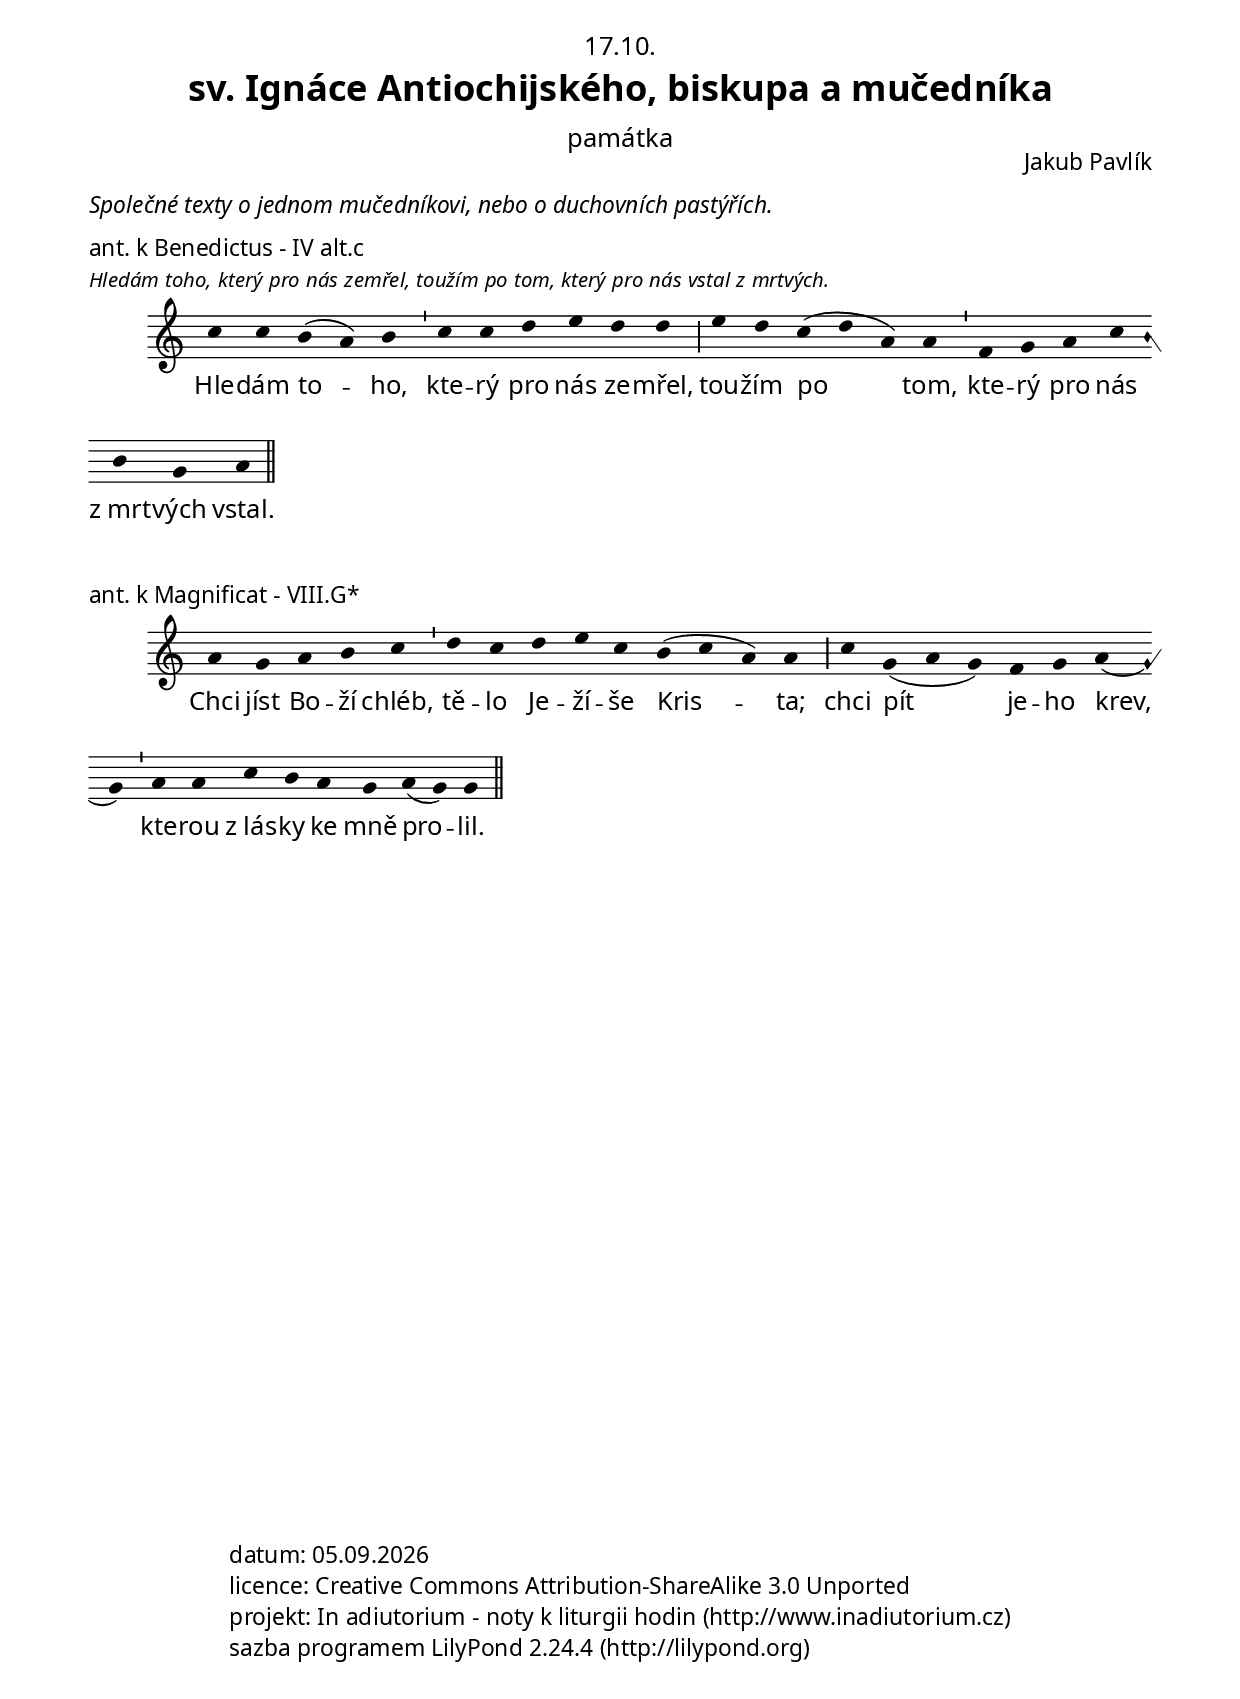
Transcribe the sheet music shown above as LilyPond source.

\version "2.19.0"

\include "../spolecne.ly"

\header {
  title = \markup\titleSvatek
            "sv. Ignáce Antiochijského, biskupa a mučedníka"
            "památka"
            17.10.
  composer = "Jakub Pavlík"
}

\markup\communia #'(#:mucednik #:pastyr)

\score {
  \relative c'' {
    \choralniRezim
    c4 c b( a) b \barMin
    c c d e d d \barMaior
    e d c( d a) a \barMin
    f g a c b g a \barFinalis
  }
  \addlyrics {
    Hle -- dám to -- ho,
    kte -- rý pro nás ze -- mřel,
    tou -- žím po tom,
    kte -- rý pro nás
    % vstal z_mrt -- vých.
    z_mrt -- vých vstal. % zda se mi zpevnejsi
  }
  \header {
    textus_approbatus = "Hledám toho, který pro nás zemřel, toužím po tom, který pro nás vstal z mrtvých."
    quid = "ant. k Benedictus"
    modus = "IV alt"
    differentia = "c"
    psalmus = ""
    id = "aben"
    piece = \markup {\sestavTitulekBezZalmu}
  }
}

\score {
  \relative c'' {
    \choralniRezim
    a4 g a b c \barMin
    d c d e c b( c a) a \barMaior
    c g( a g) f g a( g) \barMin
    a a c b a g a( g) g \barFinalis
  }
  \addlyrics {
    Chci jíst Bo -- ží chléb,
    tě -- lo Je -- ží -- še Kris -- ta;
    chci pít je -- ho krev,
    kte -- rou z_lás -- ky ke mně pro -- lil.
  }
  \header {
    quid = "ant. k Magnificat"
    modus = "VIII"
    differentia = "G*"
    psalmus = ""
    id = "amag"
    piece = \markup {\sestavTitulekBezZalmu}
  }
}